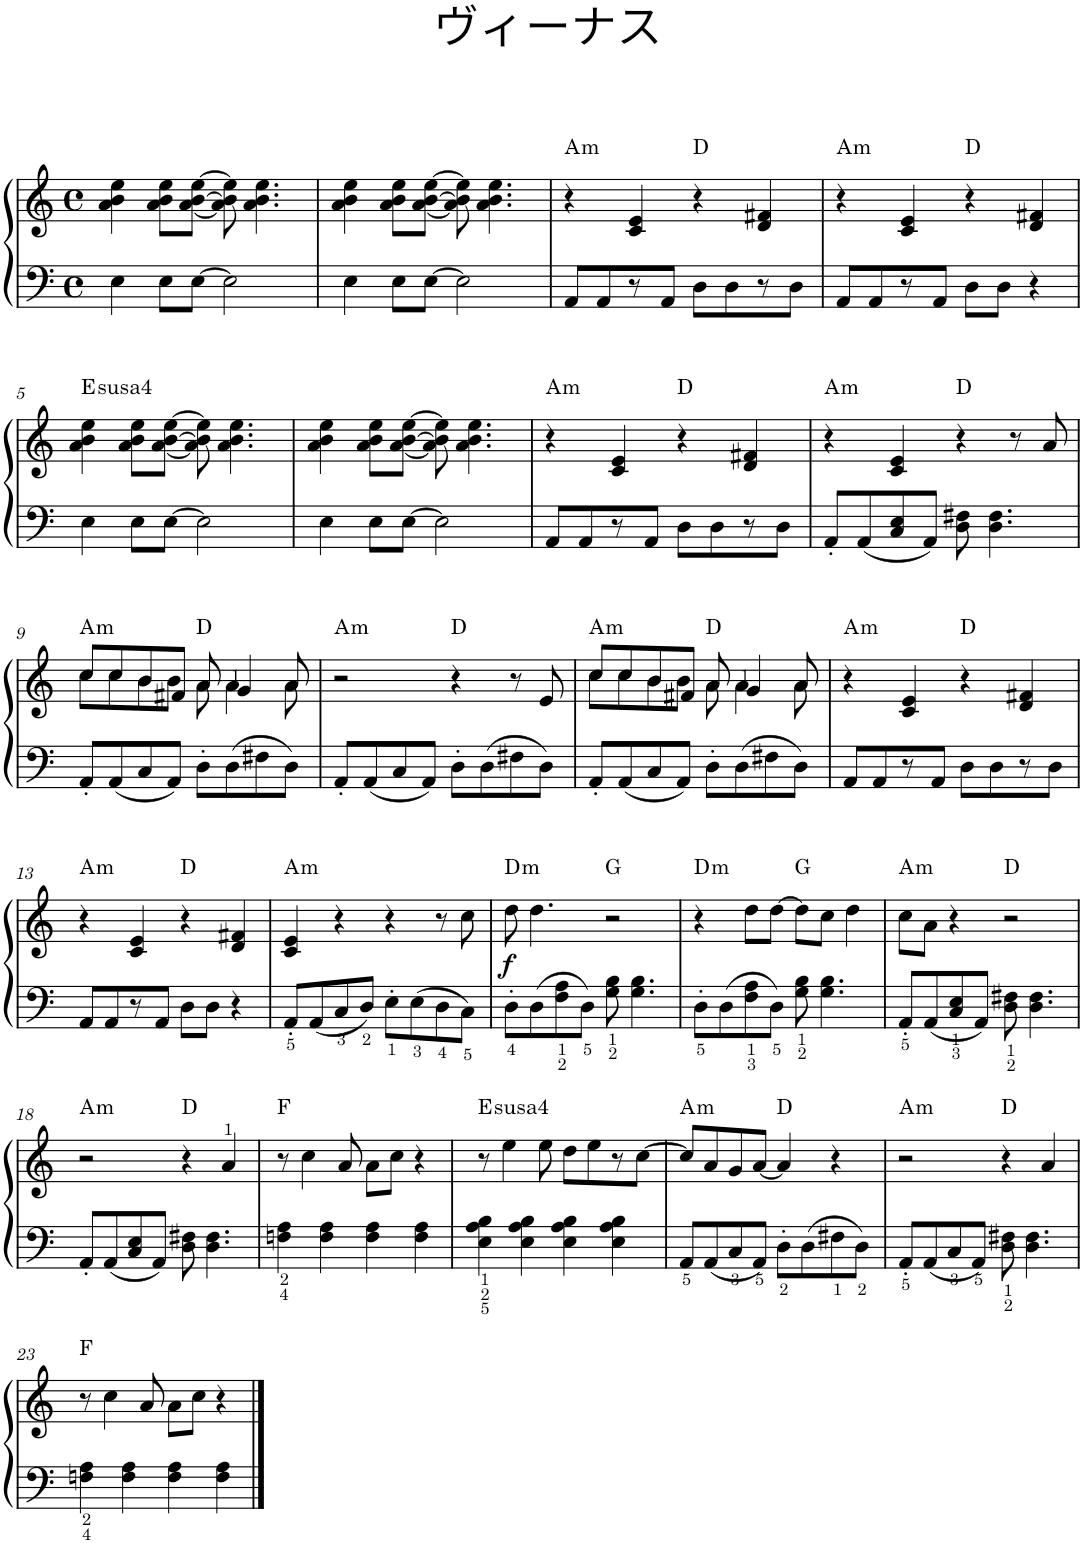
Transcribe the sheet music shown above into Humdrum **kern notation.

**kern	**kern	**dynam	**harte
*part1	*part1	*part1	*part1
*staff2	*staff1	*staff1/2	*
*I"Piano	*	*	*
*I'Pno.	*	*	*
*clefF4	*clefG2	*	*
*k[]	*k[]	*	*
*M4/4	*M4/4	*	*
*met(c)	*met(c)	*	*
=1	=1	=1	=1
4E\	4a\ 4b\ 4ee\	.	.
8E\L	8a\ 8b\ 8ee\L	.	.
[8E\J	[8a\ [8b\ [8ee\J	.	.
2E\]	8a\] 8b\] 8ee\]	.	.
.	4.a\ 4.b\ 4.ee\	.	.
=2	=2	=2	=2
4E\	4a\ 4b\ 4ee\	.	.
8E\L	8a\ 8b\ 8ee\L	.	.
[8E\J	[8a\ [8b\ [8ee\J	.	.
2E\]	8a\] 8b\] 8ee\]	.	.
.	4.a\ 4.b\ 4.ee\	.	.
=3	=3	=3	=3
!	!	!	!LO:H:kt=m
8AA/L	4r	.	A:min
8AA/	.	.	.
8r	4c/ 4e/	.	.
8AA/J	.	.	.
8D\L	4r	.	D:maj
8D\	.	.	.
8r	4d/ 4f#X/	.	.
8D\J	.	.	.
=4	=4	=4	=4
!	!	!	!LO:H:kt=m
8AA/L	4r	.	A:min
8AA/	.	.	.
8r	4c/ 4e/	.	.
8AA/J	.	.	.
8D\L	4r	.	D:maj
8D\J	.	.	.
4r	4d/ 4f#X/	.	.
!!LO:LB:g=z
=5	=5	=5	=5
!	!	!	!LO:H:kt=a4
4E\	4a\ 4b\ 4ee\	.	E:maj
8E\L	8a\ 8b\ 8ee\L	.	.
[8E\J	[8a\ [8b\ [8ee\J	.	.
2E\]	8a\] 8b\] 8ee\]	.	.
.	4.a\ 4.b\ 4.ee\	.	.
=6	=6	=6	=6
4E\	4a\ 4b\ 4ee\	.	.
8E\L	8a\ 8b\ 8ee\L	.	.
[8E\J	[8a\ [8b\ [8ee\J	.	.
2E\]	8a\] 8b\] 8ee\]	.	.
.	4.a\ 4.b\ 4.ee\	.	.
=7	=7	=7	=7
!	!	!	!LO:H:kt=m
8AA/L	4r	.	A:min
8AA/	.	.	.
8r	4c/ 4e/	.	.
8AA/J	.	.	.
8D\L	4r	.	D:maj
8D\	.	.	.
8r	4d/ 4f#X/	.	.
8D\J	.	.	.
=8	=8	=8	=8
!	!	!	!LO:H:kt=m
8AA'/L	4r	.	A:min
8AA/	.	.	.
8C/ 8E/	4c/ 4e/	.	.
8AA/J	.	.	.
8D\ 8F#X\	4r	.	D:maj
4.D\ 4.F#\	.	.	.
.	8r	.	.
.	8a/	.	.
!!LO:LB:g=z
=9	=9	=9	=9
*	*^	*	*
!	!	!	!	!LO:H:kt=m
8AA'/L	8cc\L	8cc/L	.	A:min
8AA/	8cc\	8cc/	.	.
8C/	8b\	8b/	.	.
8AA/J	8b\J	8f#X/J	.	.
8D'\L	8a\	8a/	.	D:maj
8D\	4a\	4g/	.	.
8F#X\	.	.	.	.
8D\J	8a\	8a/	.	.
=10	=10	=10	=10	=10
!	!	!	!	!LO:H:kt=m
*	*v	*v	*	*
8AA'/L	2r	.	A:min
8AA/	.	.	.
8C/	.	.	.
8AA/J	.	.	.
8D'\L	4r	.	D:maj
8D\	.	.	.
8F#X\	8r	.	.
8D\J	8e/	.	.
=11	=11	=11	=11
*	*^	*	*
!	!	!	!	!LO:H:kt=m
8AA'/L	8cc\L	8cc/L	.	A:min
8AA/	8cc\	8cc/	.	.
8C/	8b\	8b/	.	.
8AA/J	8b\J	8f#X/J	.	.
8D'\L	8a\	8a/	.	D:maj
8D\	4a\	4g/	.	.
8F#X\	.	.	.	.
8D\J	8a\	8a/	.	.
=12	=12	=12	=12	=12
!	!	!	!	!LO:H:kt=m
*	*v	*v	*	*
8AA/L	4r	.	A:min
8AA/	.	.	.
8r	4c/ 4e/	.	.
8AA/J	.	.	.
8D\L	4r	.	D:maj
8D\	.	.	.
8r	4d/ 4f#X/	.	.
8D\J	.	.	.
!!LO:LB:g=z
=13	=13	=13	=13
!	!	!	!LO:H:kt=m
8AA/L	4r	.	A:min
8AA/	.	.	.
8r	4c/ 4e/	.	.
8AA/J	.	.	.
8D\L	4r	.	D:maj
8D\J	.	.	.
4r	4d/ 4f#X/	.	.
=14	=14	=14	=14
!	!	!	!LO:H:kt=m
8AA'/L	4c/ 4e/	.	A:min
8AA/	.	.	.
8C/	4r	.	.
8D/J	.	.	.
8E'\L	4r	.	.
8E\	.	.	.
8D\	8r	.	.
8C\J	8cc\	.	.
=15	=15	=15	=15
!	!	!LO:DY:b	!LO:H:kt=m
8D'\L	8dd\	f	D:min
8D\	4.dd\	.	.
8F\ 8A\	.	.	.
8D\J	.	.	.
8G\ 8B\	2r	.	G:maj
4.G\ 4.B\	.	.	.
=16	=16	=16	=16
!	!	!	!LO:H:kt=m
8D'\L	4r	.	D:min
8D\	.	.	.
8F\ 8A\	8dd\L	.	.
8D\J	[8dd\J	.	.
8G\ 8B\	8dd\L]	.	G:maj
4.G\ 4.B\	8cc\J	.	.
.	4dd\	.	.
=17	=17	=17	=17
!	!	!	!LO:H:kt=m
8AA'/L	8cc\L	.	A:min
8AA/	8a\J	.	.
8C/ 8E/	4r	.	.
8AA/J	.	.	.
8D\ 8F#X\	2r	.	D:maj
4.D\ 4.F#\	.	.	.
!!LO:LB:g=z
=18	=18	=18	=18
!	!	!	!LO:H:kt=m
8AA'/L	2r	.	A:min
8AA/	.	.	.
8C/ 8E/	.	.	.
8AA/J	.	.	.
8D\ 8F#X\	4r	.	D:maj
4.D\ 4.F#\	.	.	.
.	4a/	.	.
=19	=19	=19	=19
4Fn\ 4A\	8r	.	F:maj
.	4cc\	.	.
4F\ 4A\	.	.	.
.	8a/	.	.
4F\ 4A\	8a\L	.	.
.	8cc\J	.	.
4F\ 4A\	4r	.	.
=20	=20	=20	=20
!	!	!	!LO:H:kt=a4
4E\ 4A\ 4B\	8r	.	E:maj
.	4ee\	.	.
4E\ 4A\ 4B\	.	.	.
.	8ee\	.	.
4E\ 4A\ 4B\	8dd\L	.	.
.	8ee\	.	.
4E\ 4A\ 4B\	8r	.	.
.	[8cc\J	.	.
=21	=21	=21	=21
!	!	!	!LO:H:kt=m
8AA/L	8cc/L]	.	A:min
8AA/	8a/	.	.
8C/	8g/	.	.
8AA/J	[8a/J	.	.
8D'\L	4a/]	.	D:maj
8D\	.	.	.
8F#X\	4r	.	.
8D\J	.	.	.
=22	=22	=22	=22
!	!	!	!LO:H:kt=m
8AA'/L	2r	.	A:min
8AA/	.	.	.
8C/	.	.	.
8AA/J	.	.	.
8D\ 8F#X\	4r	.	D:maj
4.D\ 4.F#\	.	.	.
.	4a/	.	.
!!LO:LB:g=z
=23	=23	=23	=23
4Fn\ 4A\	8r	.	F:maj
.	4cc\	.	.
4F\ 4A\	.	.	.
.	8a/	.	.
4F\ 4A\	8a\L	.	.
.	8cc\J	.	.
4F\ 4A\	4r	.	.
==	==	==	==
*-	*-	*-	*-
